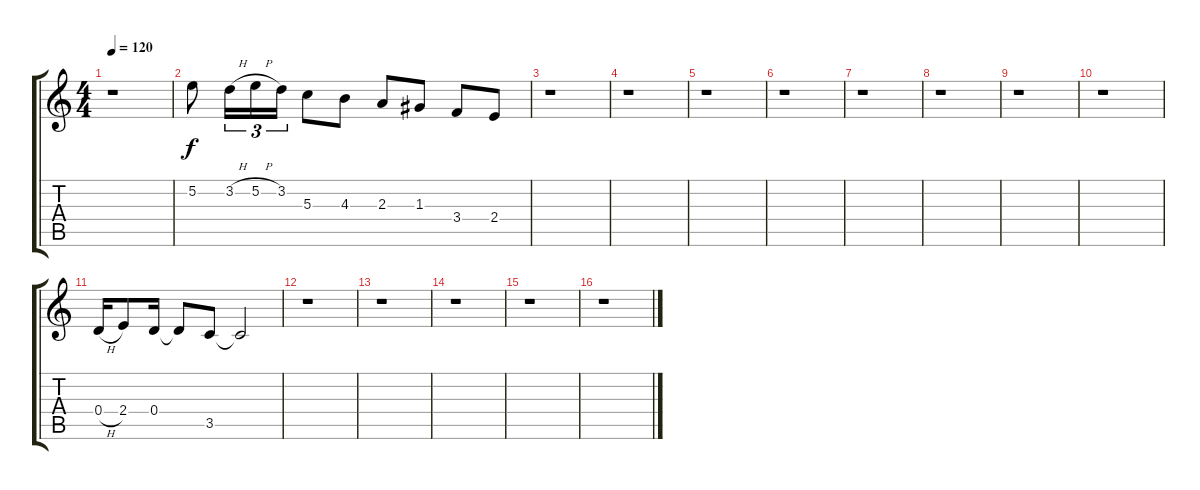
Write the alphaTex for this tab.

\track "" {instrument acousticguitarnylon}
\staff {score tabs}
\tuning (E4 B3 G3 D3 A2 E2) {hide}
\ts (4 4)
\tempo 120
\clef g2
\ks c
r.1{dy f} |
5.2.8 3.2{h}.16{tu (3 2)} 5.2{h}.16{tu (3 2)} 3.2.16{tu (3 2)} 5.3.8 4.3.8 2.3.8 1.3.8 3.4.8 2.4.8 |
r.1 |
r.1 |
r.1 |
r.1 |
r.1 |
r.1 |
r.1 |
r.1 |
0.4{h}.16 2.4.8 0.4.16 0.4{t}.8 3.5.8 3.5{t}.2 |
r.1 |
r.1 |
r.1 |
r.1 |
r.1
